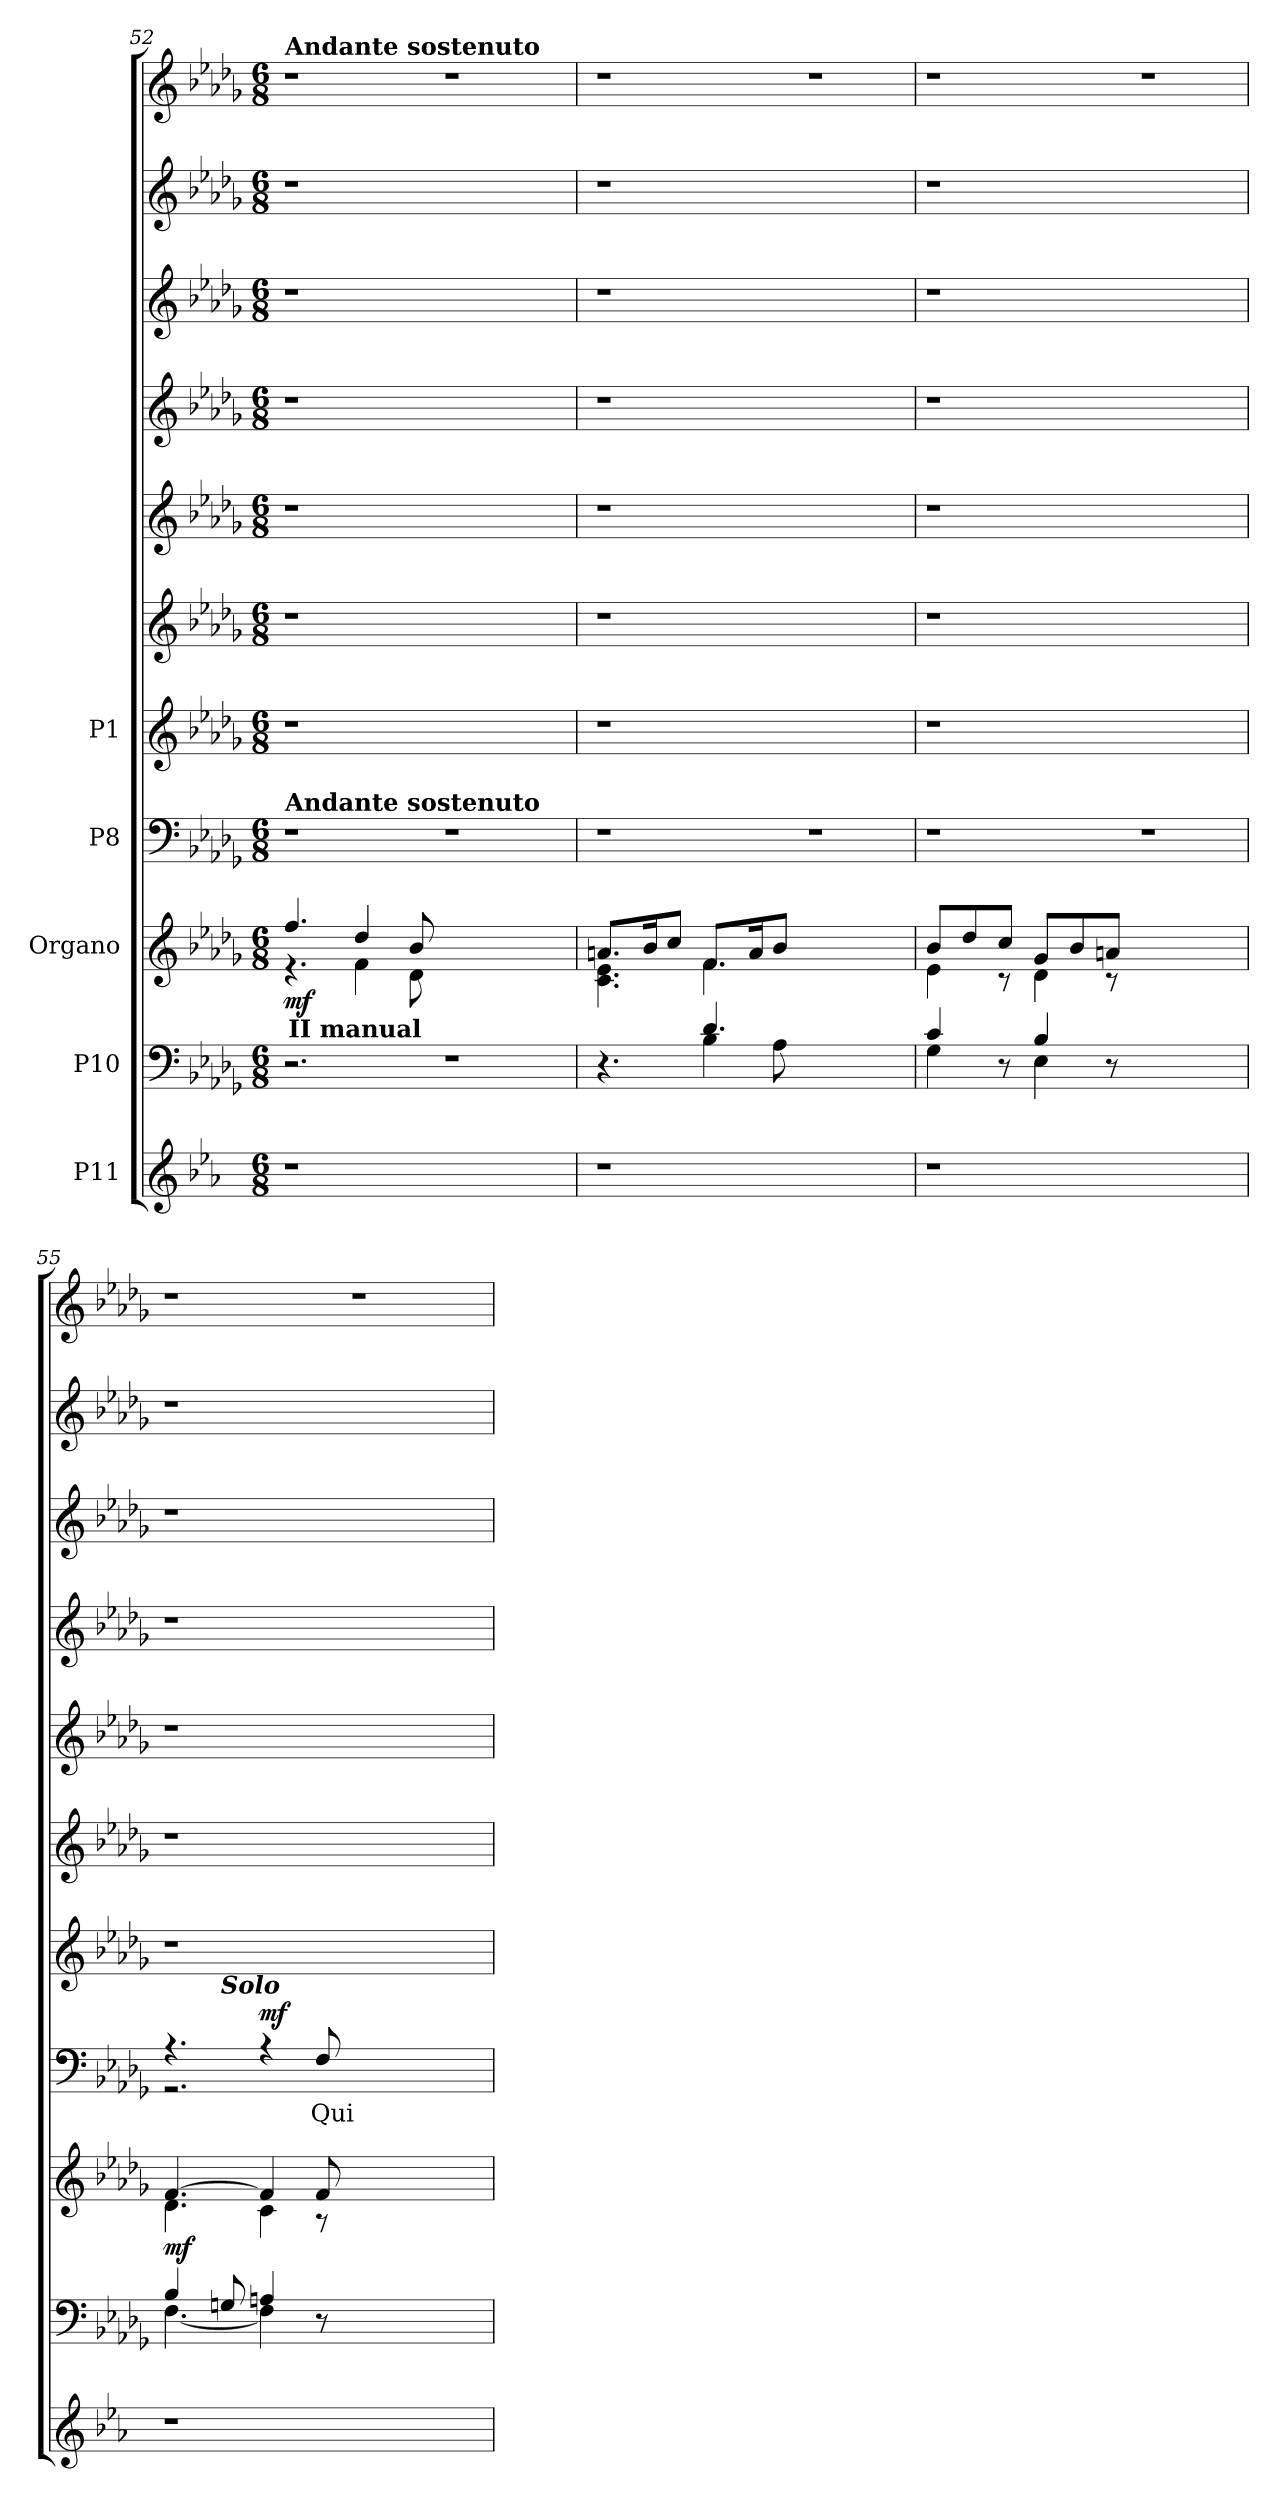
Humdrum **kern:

**kern	**kern	**kern	**dynam	**kern	**text	**dynam	**kern	**kern	**kern	**kern	**kern	**kern	**kern
*part5	*part4	*part3	*part3	*part2	*part2	*part2	*part1	*part1	*part1	*part1	*part1	*part1	*part1
*staff11	*staff10	*staff9	*staff9	*staff8	*staff8	*staff8	*staff7	*staff6	*staff5	*staff4	*staff3	*staff2	*staff1
*I"P11	*I"P10	*I"Organo	*	*I"P8	*	*	*I"P1	*	*	*	*	*	*
!!LO:LB:g=z
*clefG2	*clefF4	*clefG2	*	*clefF4	*	*	*clefG2	*clefG2	*clefG2	*clefG2	*clefG2	*clefG2	*clefG2
*k[b-e-a-]	*k[b-e-a-d-g-]	*k[b-e-a-d-g-]	*	*k[b-e-a-d-g-]	*	*	*k[b-e-a-d-g-]	*k[b-e-a-d-g-]	*k[b-e-a-d-g-]	*k[b-e-a-d-g-]	*k[b-e-a-d-g-]	*k[b-e-a-d-g-]	*k[b-e-a-d-g-]
*E-:	*D-:	*D-:	*	*D-:	*	*	*D-:	*D-:	*D-:	*D-:	*D-:	*D-:	*D-:
*M6/8	*M6/8	*M6/8	*	*M6/8	*	*	*M6/8	*M6/8	*M6/8	*M6/8	*M6/8	*M6/8	*M6/8
*MM80	*MM80	*MM80	*	*MM80	*	*	*MM80	*MM80	*MM80	*MM80	*MM80	*MM80	*MM80
=52	=52	=52	=52	=52	=52	=52	=52	=52	=52	=52	=52	=52	=52
!	!	!	!	!	!	!	!	!	!	!	!	!	!LO:TX:a:B:t=Andante sostenuto
!	!	!	!	!LO:TX:a:B:t=Andante sostenuto	!	!	!	!	!	!	!	!	!
!	!	!LO:TX:a:B:t=Andante sostenuto	!	!	!	!	!	!	!	!	!	!	!
!LO:N:vis=1	!LO:N:vis=1	!	!	!LO:N:vis=1	!	!	!LO:N:vis=1	!LO:N:vis=1	!LO:N:vis=1	!LO:N:vis=1	!LO:N:vis=1	!LO:N:vis=1	!LO:N:vis=1
*	*^	*^	*	*	*	*	*	*	*	*	*	*	*
2.r	2.r	4.ryy	4.ffi/	4.r	mf	2.r	.	.	2.r	2.r	2.r	2.r	2.r	2.r	2.r
!	!	!LO:TX:a:B:cj:t=II manual	!	!	!	!	!	!	!	!	!	!	!	!	!
.	.	1ryy	4dd-i/	4fi\	.	.	.	.	.	.	.	.	.	.	.
.	.	.	8b-i/	8d-i\	.	.	.	.	.	.	.	.	.	.	.
!	!LO:N:vis=1	!	!	!	!	!LO:N:vis=1	!	!	!	!	!	!	!	!	!LO:N:vis=1
2.ryy	2.r	.	2.ryy	2.ryy	.	2.r	.	.	2.ryy	2.ryy	2.ryy	2.ryy	2.ryy	2.ryy	2.r
.	.	8ryy	.	.	.	.	.	.	.	.	.	.	.	.	.
=53	=53	=53	=53	=53	=53	=53	=53	=53	=53	=53	=53	=53	=53	=53	=53
!LO:N:vis=1	!	!	!	!	!	!LO:N:vis=1	!	!	!LO:N:vis=1	!LO:N:vis=1	!LO:N:vis=1	!LO:N:vis=1	!LO:N:vis=1	!LO:N:vis=1	!LO:N:vis=1
2.r	4.r	4.ryy	8.ani/L	4.ci\ 4.e-i	.	2.r	.	.	2.r	2.r	2.r	2.r	2.r	2.r	2.r
.	.	.	16b-i/k	.	.	.	.	.	.	.	.	.	.	.	.
.	.	.	8cci/J	.	.	.	.	.	.	.	.	.	.	.	.
.	4.d-i/	4B-i\	8.fi/L	4.fi\	.	.	.	.	.	.	.	.	.	.	.
.	.	.	16ai/k	.	.	.	.	.	.	.	.	.	.	.	.
.	.	8A-i\	8b-i/J	.	.	.	.	.	.	.	.	.	.	.	.
!	!	!	!	!	!	!LO:N:vis=1	!	!	!	!	!	!	!	!	!LO:N:vis=1
2.ryy	2.ryy	2.ryy	2.ryy	2.ryy	.	2.r	.	.	2.ryy	2.ryy	2.ryy	2.ryy	2.ryy	2.ryy	2.r
=54	=54	=54	=54	=54	=54	=54	=54	=54	=54	=54	=54	=54	=54	=54	=54
!LO:N:vis=1	!	!	!	!	!	!LO:N:vis=1	!	!	!LO:N:vis=1	!LO:N:vis=1	!LO:N:vis=1	!LO:N:vis=1	!LO:N:vis=1	!LO:N:vis=1	!LO:N:vis=1
2.r	4ci/	4G-i\	8b-i/L	4e-i\	.	2.r	.	.	2.r	2.r	2.r	2.r	2.r	2.r	2.r
.	.	.	8dd-i/	.	.	.	.	.	.	.	.	.	.	.	.
.	8r	8ryy	8cci/J	8r	.	.	.	.	.	.	.	.	.	.	.
.	4B-i/	4E-i\	8g-i/L	4d-i\	.	.	.	.	.	.	.	.	.	.	.
.	.	.	8b-i/	.	.	.	.	.	.	.	.	.	.	.	.
.	8r	8ryy	8ani/J	8r	.	.	.	.	.	.	.	.	.	.	.
!	!	!	!	!	!	!LO:N:vis=1	!	!	!	!	!	!	!	!	!LO:N:vis=1
2.ryy	2.ryy	2.ryy	2.ryy	2.ryy	.	2.r	.	.	2.ryy	2.ryy	2.ryy	2.ryy	2.ryy	2.ryy	2.r
=55	=55	=55	=55	=55	=55	=55	=55	=55	=55	=55	=55	=55	=55	=55	=55
*	*	*	*	*	*	*^	*	*	*	*	*	*	*	*	*
!LO:N:vis=1	!	!	!	!	!	!	!LO:N:vis=1	!	!	!LO:N:vis=1	!LO:N:vis=1	!LO:N:vis=1	!LO:N:vis=1	!LO:N:vis=1	!LO:N:vis=1	!LO:N:vis=1
*	*	*	*	*	*	*	*^	*	*	*	*	*	*	*	*	*
2.r	4B-i/	[4.Fi\	[4.fi/	4.d-i\	mf	4.r	2.r	4ryy	.	.	2.r	2.r	2.r	2.r	2.r	2.r	2.r
!	!	!	!	!	!	!	!	!LO:TX:a:Bi:t=Solo	!	!	!	!	!	!	!	!	!
.	8Gni/	.	.	.	.	.	.	1ryy	.	.	.	.	.	.	.	.	.
.	4Ani/	4Fi\]	4fi/]	4ci\	.	4r	.	.	.	mf	.	.	.	.	.	.	.
!	!	!	!	!	!	!	!	!	!LO:LY:a:color=#000000	!	!	!	!	!	!	!	!
.	8r	8ryy	8fi/	8r	.	8Fi/	.	.	Qui	.	.	.	.	.	.	.	.
!	!	!	!	!	!	!	!	!	!	!	!	!	!	!	!	!	!LO:N:vis=1
2.ryy	2.ryy	2.ryy	2.ryy	2.ryy	.	2.ryy	2.ryy	.	.	.	2.ryy	2.ryy	2.ryy	2.ryy	2.ryy	2.ryy	2.r
.	.	.	.	.	.	.	.	4ryy	.	.	.	.	.	.	.	.	.
*	*v	*v	*	*	*	*v	*v	*v	*	*	*	*	*	*	*	*	*
*	*	*v	*v	*	*	*	*	*	*	*	*	*	*	*
=	=	=	=	=	=	=	=	=	=	=	=	=	=
*-	*-	*-	*-	*-	*-	*-	*-	*-	*-	*-	*-	*-	*-
